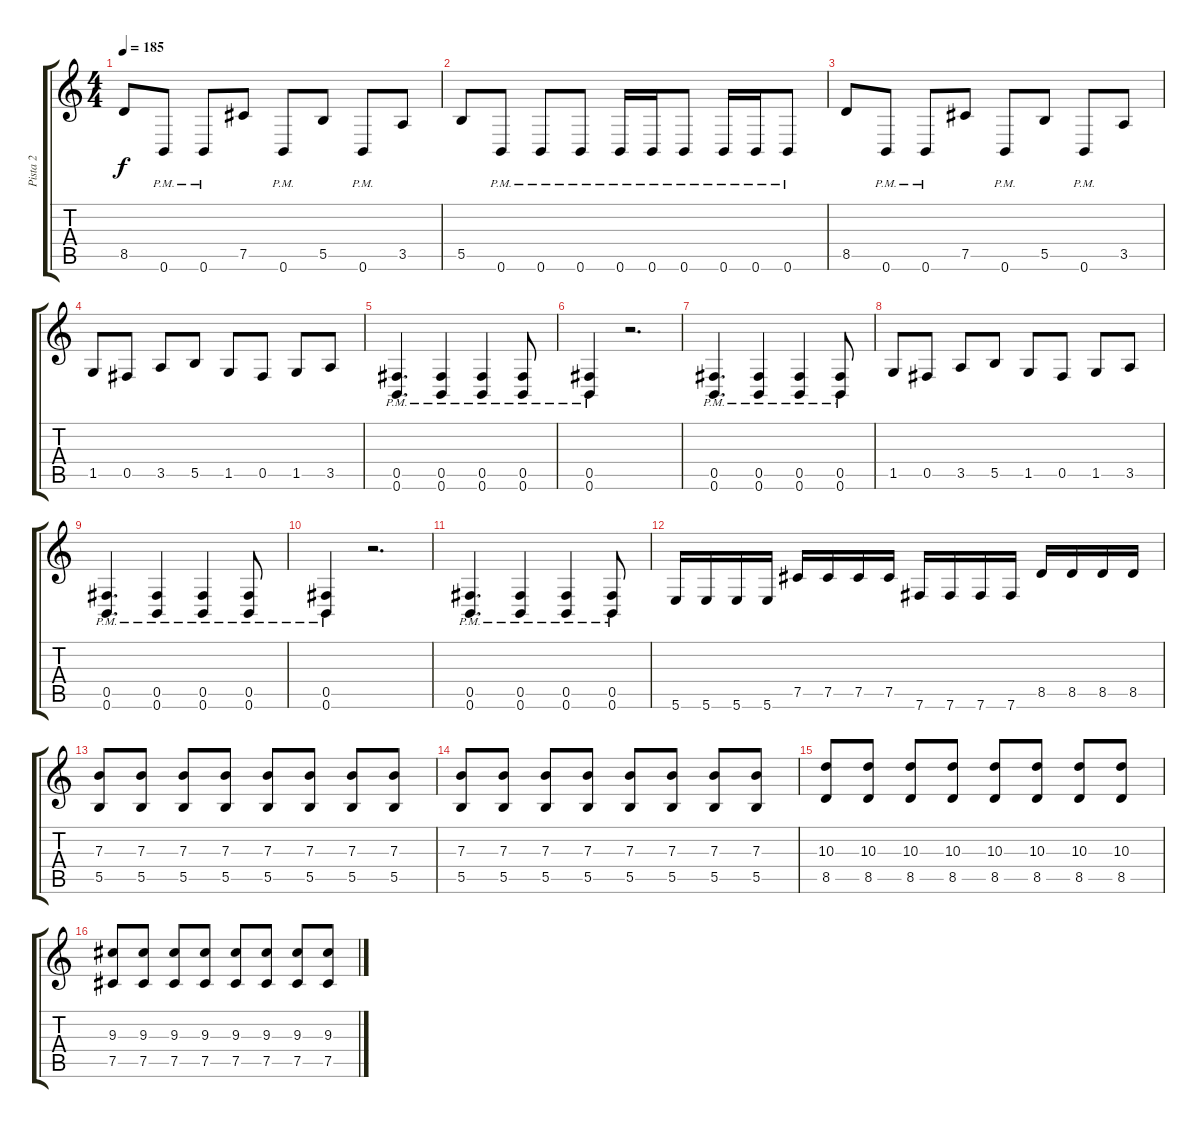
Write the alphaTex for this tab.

\track ("Pista 2" "Pista 2") {instrument distortionguitar}
\staff {score tabs}
\tuning (Db4 Ab3 E3 B2 Gb2 B1) {hide}
\ts (4 4)
\tempo 185
\clef g2
\ks c
8.5.8{dy f} 0.6{pm}.8 0.6{pm}.8 7.5.8 0.6{pm}.8 5.5.8 0.6{pm}.8 3.5.8 |
5.5.8 0.6{pm}.8 0.6{pm}.8 0.6{pm}.8 0.6{pm}.16 0.6{pm}.16 0.6{pm}.8 0.6{pm}.16 0.6{pm}.16 0.6{pm}.8 |
8.5.8 0.6{pm}.8 0.6{pm}.8 7.5.8 0.6{pm}.8 5.5.8 0.6{pm}.8 3.5.8 |
1.5.8 0.5.8 3.5.8 5.5.8 1.5.8 0.5.8 1.5.8 3.5.8 |
(0.5{pm} 0.6{pm}).4{d} (0.5{pm} 0.6{pm}).4 (0.5{pm} 0.6{pm}).4 (0.5{pm} 0.6{pm}).8 |
(0.5{pm} 0.6{pm}).4 r.2{d} |
(0.5{pm} 0.6{pm}).4{d} (0.5{pm} 0.6{pm}).4 (0.5{pm} 0.6{pm}).4 (0.5{pm} 0.6{pm}).8 |
1.5.8 0.5.8 3.5.8 5.5.8 1.5.8 0.5.8 1.5.8 3.5.8 |
(0.5{pm} 0.6{pm}).4{d} (0.5{pm} 0.6{pm}).4 (0.5{pm} 0.6{pm}).4 (0.5{pm} 0.6{pm}).8 |
(0.5{pm} 0.6{pm}).4 r.2{d} |
(0.5{pm} 0.6{pm}).4{d} (0.5{pm} 0.6{pm}).4 (0.5{pm} 0.6{pm}).4 (0.5{pm} 0.6{pm}).8 |
5.6.16 5.6.16 5.6.16 5.6.16 7.5.16 7.5.16 7.5.16 7.5.16 7.6.16 7.6.16 7.6.16 7.6.16 8.5.16 8.5.16 8.5.16 8.5.16 |
(7.3 5.5).8 (7.3 5.5).8 (7.3 5.5).8 (7.3 5.5).8 (7.3 5.5).8 (7.3 5.5).8 (7.3 5.5).8 (7.3 5.5).8 |
(7.3 5.5).8 (7.3 5.5).8 (7.3 5.5).8 (7.3 5.5).8 (7.3 5.5).8 (7.3 5.5).8 (7.3 5.5).8 (7.3 5.5).8 |
(10.3 8.5).8 (10.3 8.5).8 (10.3 8.5).8 (10.3 8.5).8 (10.3 8.5).8 (10.3 8.5).8 (10.3 8.5).8 (10.3 8.5).8 |
(9.3 7.5).8 (9.3 7.5).8 (9.3 7.5).8 (9.3 7.5).8 (9.3 7.5).8 (9.3 7.5).8 (9.3 7.5).8 (9.3 7.5).8
